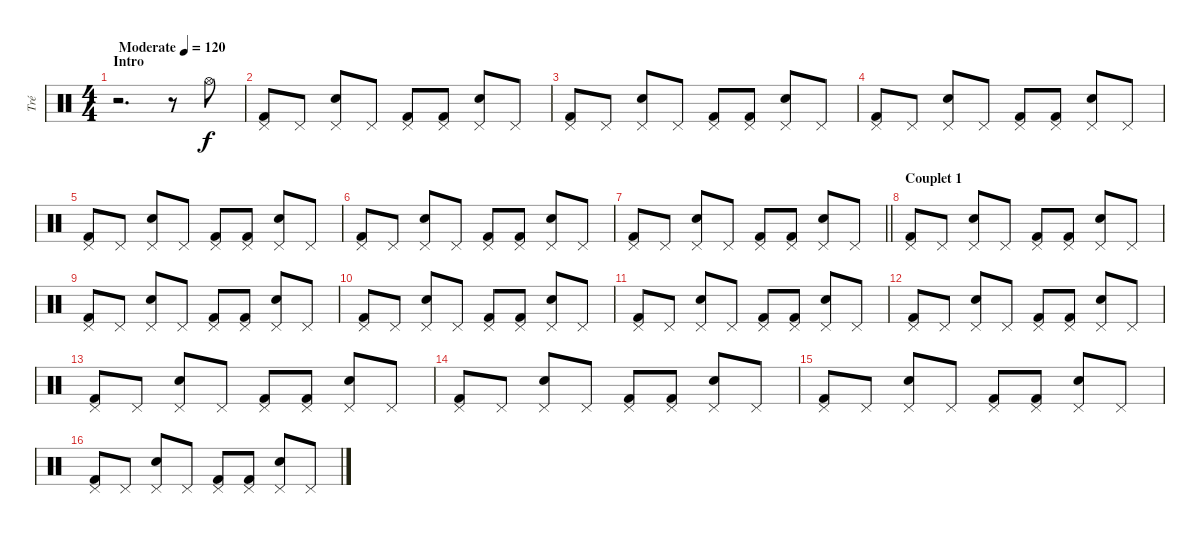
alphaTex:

\track ("Tré" "Tré") {instrument percussion}
\staff {score}
\articulation defaults
\ts (4 4)
\section ("" "Intro")
\tempo (120 "Moderate")
\clef neutral
\ks c
r.2{d dy f} r.8 "Hi-Hat (open)".8 |
("Pedal Hi-Hat (hit)" "Kick (hit) 2").8 "Pedal Hi-Hat (hit)".8 ("Pedal Hi-Hat (hit)" "Snare (hit) 2").8 "Pedal Hi-Hat (hit)".8 ("Pedal Hi-Hat (hit)" "Kick (hit) 2").8 ("Pedal Hi-Hat (hit)" "Kick (hit) 2").8 ("Pedal Hi-Hat (hit)" "Snare (hit) 2").8 "Pedal Hi-Hat (hit)".8 |
("Pedal Hi-Hat (hit)" "Kick (hit) 2").8 "Pedal Hi-Hat (hit)".8 ("Pedal Hi-Hat (hit)" "Snare (hit) 2").8 "Pedal Hi-Hat (hit)".8 ("Pedal Hi-Hat (hit)" "Kick (hit) 2").8 ("Pedal Hi-Hat (hit)" "Kick (hit) 2").8 ("Pedal Hi-Hat (hit)" "Snare (hit) 2").8 "Pedal Hi-Hat (hit)".8 |
("Pedal Hi-Hat (hit)" "Kick (hit) 2").8 "Pedal Hi-Hat (hit)".8 ("Pedal Hi-Hat (hit)" "Snare (hit) 2").8 "Pedal Hi-Hat (hit)".8 ("Pedal Hi-Hat (hit)" "Kick (hit) 2").8 ("Pedal Hi-Hat (hit)" "Kick (hit) 2").8 ("Pedal Hi-Hat (hit)" "Snare (hit) 2").8 "Pedal Hi-Hat (hit)".8 |
("Pedal Hi-Hat (hit)" "Kick (hit) 2").8 "Pedal Hi-Hat (hit)".8 ("Pedal Hi-Hat (hit)" "Snare (hit) 2").8 "Pedal Hi-Hat (hit)".8 ("Pedal Hi-Hat (hit)" "Kick (hit) 2").8 ("Pedal Hi-Hat (hit)" "Kick (hit) 2").8 ("Pedal Hi-Hat (hit)" "Snare (hit) 2").8 "Pedal Hi-Hat (hit)".8 |
("Pedal Hi-Hat (hit)" "Kick (hit) 2").8 "Pedal Hi-Hat (hit)".8 ("Pedal Hi-Hat (hit)" "Snare (hit) 2").8 "Pedal Hi-Hat (hit)".8 ("Pedal Hi-Hat (hit)" "Kick (hit) 2").8 ("Pedal Hi-Hat (hit)" "Kick (hit) 2").8 ("Pedal Hi-Hat (hit)" "Snare (hit) 2").8 "Pedal Hi-Hat (hit)".8 |
\barLineRight lightlight
("Pedal Hi-Hat (hit)" "Kick (hit) 2").8 "Pedal Hi-Hat (hit)".8 ("Pedal Hi-Hat (hit)" "Snare (hit) 2").8 "Pedal Hi-Hat (hit)".8 ("Pedal Hi-Hat (hit)" "Kick (hit) 2").8 ("Pedal Hi-Hat (hit)" "Kick (hit) 2").8 ("Pedal Hi-Hat (hit)" "Snare (hit) 2").8 "Pedal Hi-Hat (hit)".8 |
\section ("" "Couplet 1")
("Pedal Hi-Hat (hit)" "Kick (hit) 2").8 "Pedal Hi-Hat (hit)".8 ("Pedal Hi-Hat (hit)" "Snare (hit) 2").8 "Pedal Hi-Hat (hit)".8 ("Pedal Hi-Hat (hit)" "Kick (hit) 2").8 ("Pedal Hi-Hat (hit)" "Kick (hit) 2").8 ("Pedal Hi-Hat (hit)" "Snare (hit) 2").8 "Pedal Hi-Hat (hit)".8 |
("Pedal Hi-Hat (hit)" "Kick (hit) 2").8 "Pedal Hi-Hat (hit)".8 ("Pedal Hi-Hat (hit)" "Snare (hit) 2").8 "Pedal Hi-Hat (hit)".8 ("Pedal Hi-Hat (hit)" "Kick (hit) 2").8 ("Pedal Hi-Hat (hit)" "Kick (hit) 2").8 ("Pedal Hi-Hat (hit)" "Snare (hit) 2").8 "Pedal Hi-Hat (hit)".8 |
("Pedal Hi-Hat (hit)" "Kick (hit) 2").8 "Pedal Hi-Hat (hit)".8 ("Pedal Hi-Hat (hit)" "Snare (hit) 2").8 "Pedal Hi-Hat (hit)".8 ("Pedal Hi-Hat (hit)" "Kick (hit) 2").8 ("Pedal Hi-Hat (hit)" "Kick (hit) 2").8 ("Pedal Hi-Hat (hit)" "Snare (hit) 2").8 "Pedal Hi-Hat (hit)".8 |
("Pedal Hi-Hat (hit)" "Kick (hit) 2").8 "Pedal Hi-Hat (hit)".8 ("Pedal Hi-Hat (hit)" "Snare (hit) 2").8 "Pedal Hi-Hat (hit)".8 ("Pedal Hi-Hat (hit)" "Kick (hit) 2").8 ("Pedal Hi-Hat (hit)" "Kick (hit) 2").8 ("Pedal Hi-Hat (hit)" "Snare (hit) 2").8 "Pedal Hi-Hat (hit)".8 |
("Pedal Hi-Hat (hit)" "Kick (hit) 2").8 "Pedal Hi-Hat (hit)".8 ("Pedal Hi-Hat (hit)" "Snare (hit) 2").8 "Pedal Hi-Hat (hit)".8 ("Pedal Hi-Hat (hit)" "Kick (hit) 2").8 ("Pedal Hi-Hat (hit)" "Kick (hit) 2").8 ("Pedal Hi-Hat (hit)" "Snare (hit) 2").8 "Pedal Hi-Hat (hit)".8 |
("Pedal Hi-Hat (hit)" "Kick (hit) 2").8 "Pedal Hi-Hat (hit)".8 ("Pedal Hi-Hat (hit)" "Snare (hit) 2").8 "Pedal Hi-Hat (hit)".8 ("Pedal Hi-Hat (hit)" "Kick (hit) 2").8 ("Pedal Hi-Hat (hit)" "Kick (hit) 2").8 ("Pedal Hi-Hat (hit)" "Snare (hit) 2").8 "Pedal Hi-Hat (hit)".8 |
("Pedal Hi-Hat (hit)" "Kick (hit) 2").8 "Pedal Hi-Hat (hit)".8 ("Pedal Hi-Hat (hit)" "Snare (hit) 2").8 "Pedal Hi-Hat (hit)".8 ("Pedal Hi-Hat (hit)" "Kick (hit) 2").8 ("Pedal Hi-Hat (hit)" "Kick (hit) 2").8 ("Pedal Hi-Hat (hit)" "Snare (hit) 2").8 "Pedal Hi-Hat (hit)".8 |
("Pedal Hi-Hat (hit)" "Kick (hit) 2").8 "Pedal Hi-Hat (hit)".8 ("Pedal Hi-Hat (hit)" "Snare (hit) 2").8 "Pedal Hi-Hat (hit)".8 ("Pedal Hi-Hat (hit)" "Kick (hit) 2").8 ("Pedal Hi-Hat (hit)" "Kick (hit) 2").8 ("Pedal Hi-Hat (hit)" "Snare (hit) 2").8 "Pedal Hi-Hat (hit)".8 |
("Pedal Hi-Hat (hit)" "Kick (hit) 2").8 "Pedal Hi-Hat (hit)".8 ("Pedal Hi-Hat (hit)" "Snare (hit) 2").8 "Pedal Hi-Hat (hit)".8 ("Pedal Hi-Hat (hit)" "Kick (hit) 2").8 ("Pedal Hi-Hat (hit)" "Kick (hit) 2").8 ("Pedal Hi-Hat (hit)" "Snare (hit) 2").8 "Pedal Hi-Hat (hit)".8
